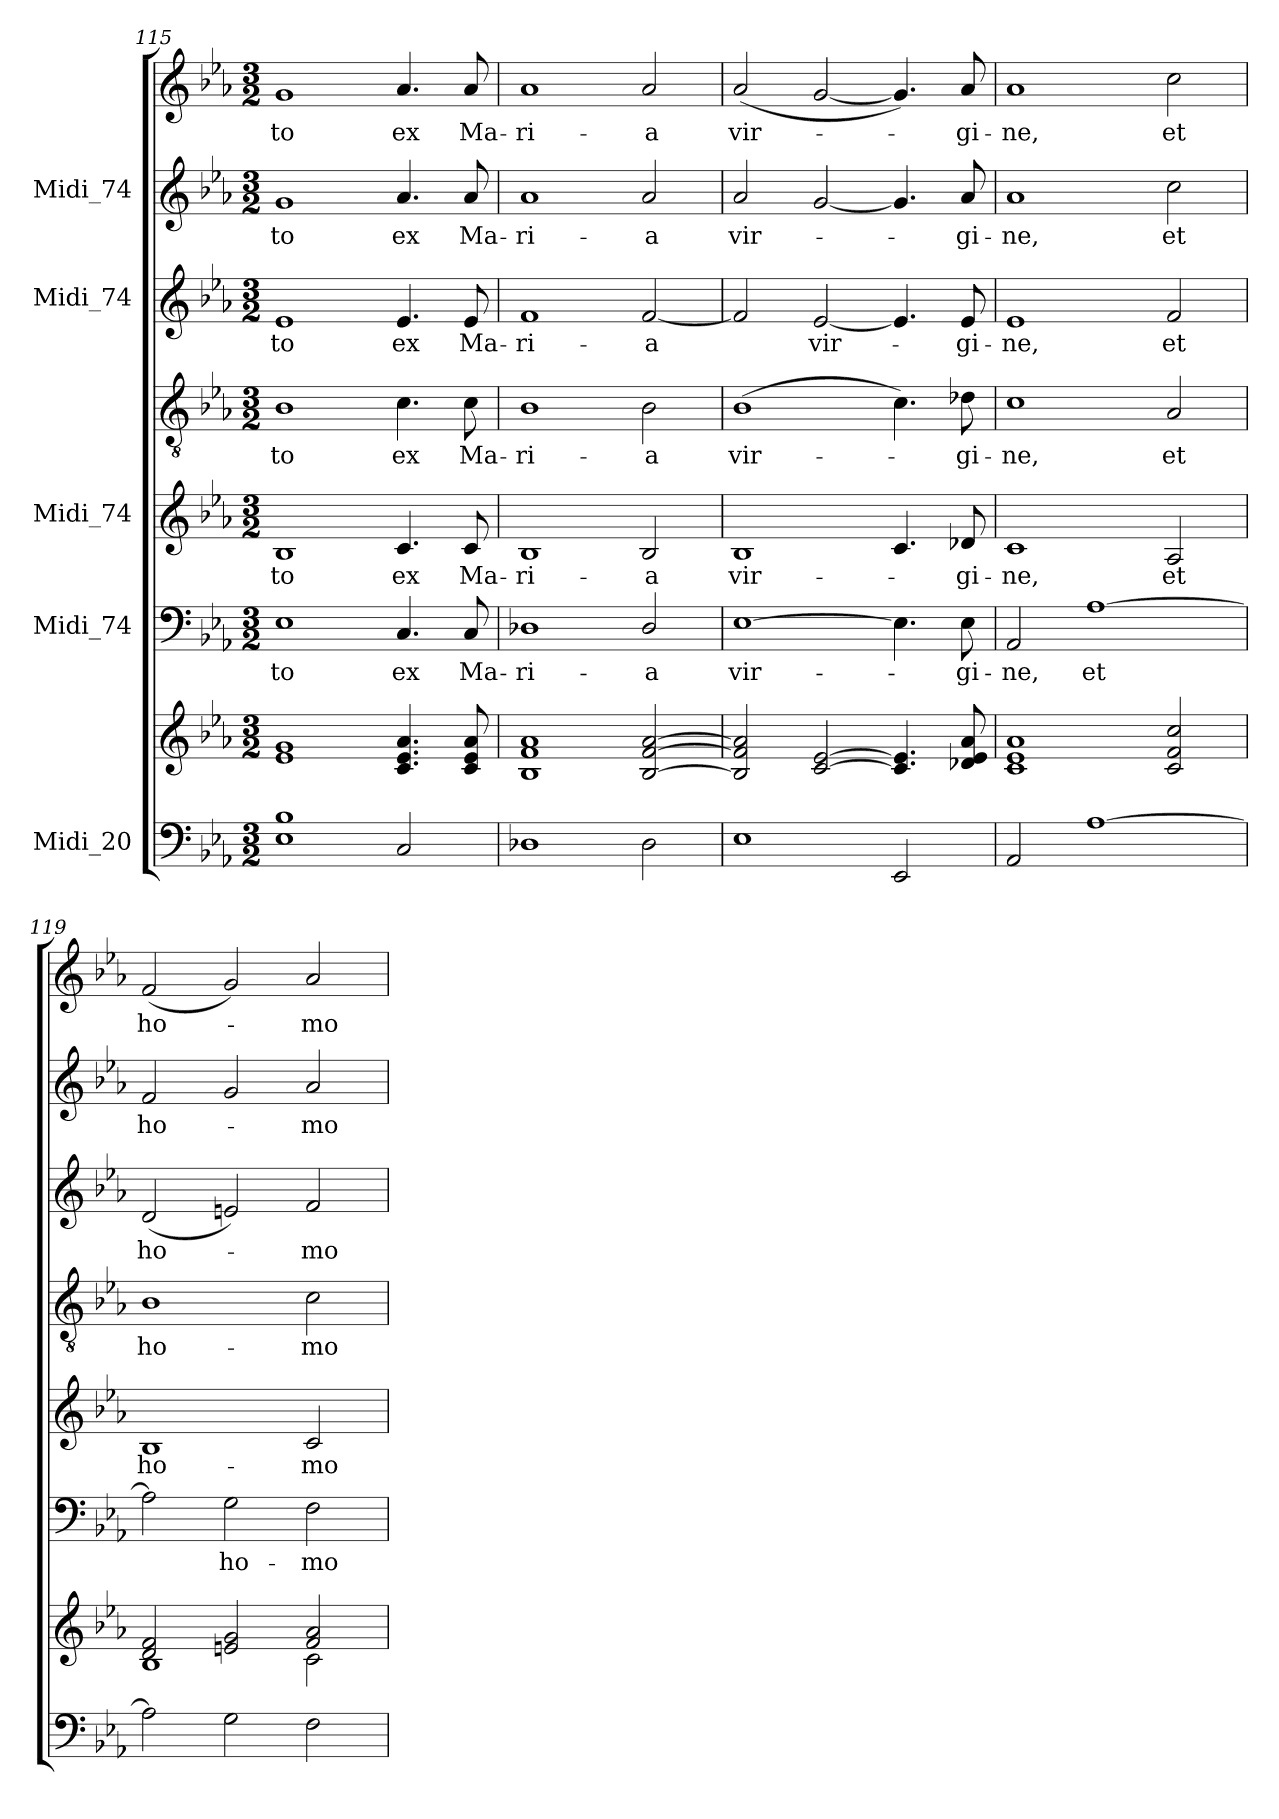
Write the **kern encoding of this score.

**kern	**kern	**kern	**text	**kern	**text	**kern	**text	**kern	**text	**kern	**text	**kern	**text
*part5	*part5	*part4	*part4	*part3	*part3	*part3	*part3	*part2	*part2	*part1	*part1	*part1	*part1
*staff8	*staff7	*staff6	*staff6	*staff5	*staff5	*staff4	*staff4	*staff3	*staff3	*staff2	*staff2	*staff1	*staff1
*I"Midi_20	*	*I"Midi_74	*	*I"Midi_74	*	*	*	*I"Midi_74	*	*I"Midi_74	*	*	*
*clefF4	*clefG2	*clefF4	*	*	*	*clefGv2	*	*clefG2	*	*	*	*clefG2	*
*k[b-e-a-]	*k[b-e-a-]	*k[b-e-a-]	*	*k[b-e-a-]	*	*k[b-e-a-]	*	*k[b-e-a-]	*	*k[b-e-a-]	*	*k[b-e-a-]	*
*E-:	*E-:	*E-:	*	*E-:	*	*E-:	*	*E-:	*	*E-:	*	*E-:	*
*M3/2	*M3/2	*M3/2	*	*M3/2	*	*M3/2	*	*M3/2	*	*M3/2	*	*M3/2	*
=115	=115	=115	=115	=115	=115	=115	=115	=115	=115	=115	=115	=115	=115
*	*^	*	*	*	*	*	*	*	*	*	*	*	*
!	!	!LO:N:vis=1	!	!LO:LY:b	!	!LO:LY:b	!	!LO:LY:b	!	!LO:LY:b	!	!LO:LY:b	!	!LO:LY:b
1E- 1B-	1e-/ 1g/	1.ryy	1E-	-to	1B-	to	1B-	to	1e-	to	1g	to	1g	to
!	!	!	!	!LO:LY:b	!	!LO:LY:b	!	!LO:LY:b	!	!LO:LY:b	!	!LO:LY:b	!	!LO:LY:b
2C	4.c/ 4.e-/ 4.a-/	.	4.C	ex	4.c	ex	4.c	ex	4.e-	ex	4.a-	ex	4.a-	ex
!	!	!	!	!LO:LY:b	!	!LO:LY:b	!	!LO:LY:b	!	!LO:LY:b	!	!LO:LY:b	!	!LO:LY:b
.	8c/ 8e-/ 8a-/	.	8C	Ma-	8c	Ma-	8c	Ma-	8e-	Ma-	8a-	Ma-	8a-	Ma-
=116	=116	=116	=116	=116	=116	=116	=116	=116	=116	=116	=116	=116	=116	=116
!	!	!LO:N:vis=1	!	!LO:LY:b	!	!LO:LY:b	!	!LO:LY:b	!	!LO:LY:b	!	!LO:LY:b	!	!LO:LY:b
1D-X	1B-/ 1f/ 1a-/	1.ryy	1D-X	-ri-	1B-	-ri-	1B-	-ri-	1f	-ri-	1a-	-ri-	1a-	-ri-
!	!	!	!	!LO:LY:b	!	!LO:LY:b	!	!LO:LY:b	!	!LO:LY:b	!	!LO:LY:b	!	!LO:LY:b
2D-\	[2B-/ [2f/ [2a-/	.	2D-/	-a	2B-	-a	2B-	-a	[2f	-a	2a-	-a	2a-	-a
=117	=117	=117	=117	=117	=117	=117	=117	=117	=117	=117	=117	=117	=117	=117
!	!	!LO:N:vis=1	!	!LO:LY:b	!	!LO:LY:b	!	!LO:LY:b	!	!	!	!LO:LY:b	!	!LO:LY:b
1E-	2B-/] 2f/] 2a-/]	1.ryy	[1E-	vir-	1B-	vir-	(>1B-	vir-	2f]	.	2a-	vir-	(<2a-	vir-
!	!	!	!	!	!	!	!	!	!	!LO:LY:b	!	!	!	!
.	[2c/ [2e-/	.	.	.	.	.	.	.	[2e-	vir-	[2g	.	[2g	.
2EE-	4.c/] 4.e-/]	.	4.E-]	.	4.c	.	4.c)	.	4.e-]	.	4.g]	.	4.g])	.
!	!	!	!	!LO:LY:b	!	!LO:LY:b	!	!LO:LY:b	!	!LO:LY:b	!	!LO:LY:b	!	!LO:LY:b
.	8d-X/ 8e-/ 8a-/	.	8E-	gi-	8d-X	gi-	8d-X	gi-	8e-	gi-	8a-	gi-	8a-	gi-
=118	=118	=118	=118	=118	=118	=118	=118	=118	=118	=118	=118	=118	=118	=118
!	!	!LO:N:vis=1	!	!LO:LY:b	!	!LO:LY:b	!	!LO:LY:b	!	!LO:LY:b	!	!LO:LY:b	!	!LO:LY:b
2AA-	1c/ 1e-/ 1a-/	1.ryy	2AA-	-ne,	1c	-ne,	1c	-ne,	1e-	-ne,	1a-	-ne,	1a-	-ne,
!	!	!	!	!LO:LY:b	!	!	!	!	!	!	!	!	!	!
[1A-	.	.	[1A-	et	.	.	.	.	.	.	.	.	.	.
!	!	!	!	!	!	!LO:LY:b	!	!LO:LY:b	!	!LO:LY:b	!	!LO:LY:b	!	!LO:LY:b
.	2c/ 2f/ 2cc/	.	.	.	2A-	et	2A-	et	2f	et	2cc	et	2cc	et
=119	=119	=119	=119	=119	=119	=119	=119	=119	=119	=119	=119	=119	=119	=119
!	!	!	!	!	!	!LO:LY:b	!	!LO:LY:b	!	!LO:LY:b	!	!LO:LY:b	!	!LO:LY:b
2A-\]	2d/ 2f/	1B-\	2A-]	.	1B-	ho-	1B-	ho-	(<2d	ho-	2f	ho-	(<2f	ho-
!	!	!	!	!LO:LY:b	!	!	!	!	!	!	!	!	!	!
2G\	2en/ 2g/	.	2G	ho-	.	.	.	.	2en)	.	2g	.	2g)	.
!	!	!	!	!LO:LY:b	!	!LO:LY:b	!	!LO:LY:b	!	!LO:LY:b	!	!LO:LY:b	!	!LO:LY:b
2F\	2f/ 2a-/	2c\	2F	-mo	2c	-mo	2c	-mo	2f	mo	2a-	mo	2a-	mo
*	*v	*v	*	*	*	*	*	*	*	*	*	*	*	*
=	=	=	=	=	=	=	=	=	=	=	=	=	=
*-	*-	*-	*-	*-	*-	*-	*-	*-	*-	*-	*-	*-	*-
